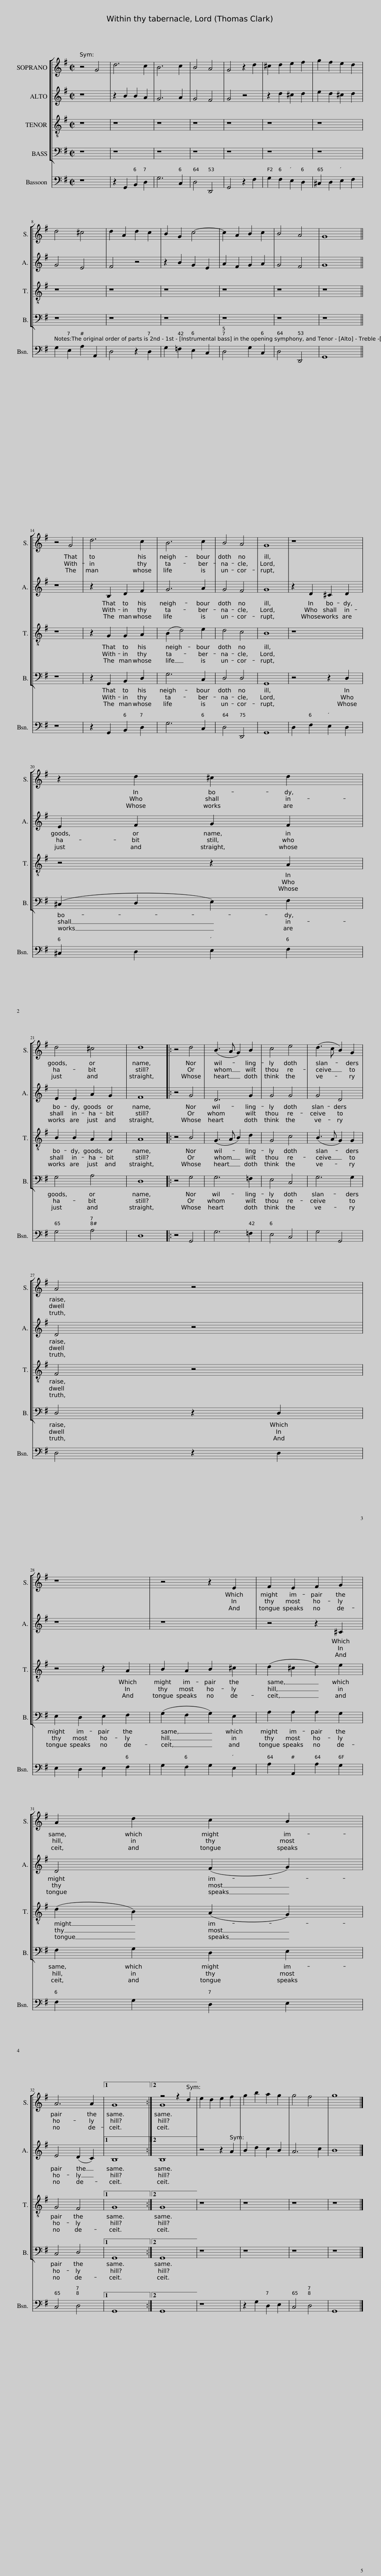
X:1
%%score [ ( 1 2 ) 3 4 5 ] 6
L:1/8
M:2/2
I:linebreak $
K:G
V:1 treble
V:2 treble
V:3 treble
V:4 treble-8 transpose=-12
V:5 bass
V:6 bass
V:1
 z4 G4 | d6 c2 | B6 c2 | B4 A4 | G4 z2 d2 | %5
 ^c2 d2 e2 f2 | g2 f2 e2 d2 |$ d4 ^c4 | d2 A2 d2 c2 | B2 G2 c4- | %10
 c2 A2 B2 c2 | B4 A4 | G8 ||$ z4 G4 | d6 c2 | %15
 B6 c2 | B4 A4 | G8 | z8 |$ z2 d2 ^c2 d2 |$ %20
 d4 ^c4 | d8 |: z4 d4 | (B3 A G2) B2 | c4 e4 | %25
 (d3 c B2) G2 |$ A4 z4 |$ z8 | z4 z2 E2 | F2 E2 F2 G2 |$ %30
 A2 d2 c2 B2 |$ A6 A2 |1 G8 :|2 z4 z2 d2 || e2 d2 e2 f2 | %35
 g2 b2 a2 g2 | g4 f4 | g8 |] %38
V:2
 x8 | x8 | x8 | x8 | x8 | %5
 x8 | x8 |$ x8 | x8 | x8 | %10
 x8 | x8 | x8 ||$ x8 | x8 | %15
 x8 | x8 | x8 | x8 |$ x8 |$ %20
 x8 | x8 |: x8 | x8 | x8 | %25
 x8 |$ x8 |$ x8 | x8 | x8 |$ %30
 x8 |$ x8 |1 x8 :|2 G8 || x8 | %35
 x8 | x8 | x8 |] %38
V:3
 z8 | z2 B2 B2 A2 | G6 A2 | G4 F4 | G4 z4 | %5
 z2 d2 ^c2 d2 | e2 d2 ^c2 d2 |$ G4 E4 | F4 z4 | z2 B2 G2 E2 | %10
 A2 F2 G2 A2 | G4 F4 | G8 ||$ z8 | z2 B,2 D2 F2 | %15
 G6 A2 | G4 F4 | G8 | z2 D2 ^C2 D2 |$ E2 F2 G2 F2 |$ %20
 E2 E2 A2 G2 | F8 |: z4 G4 | D6 G2 | G4 G4 | %25
 G4 D4 |$ D4 z4 |$ z8 | z8 | z4 z2 ^C2 |$ %30
 D4 (F2 G2) |$ E4 (D2 C2) |1 B,8 :|2 B,8 || z4 z2 A2 | %35
 B2 d2 c2 B2 | A6 c2 | B8 |] %38
V:4
 z8 | z8 | z8 | z8 | z8 | %5
 z8 | z8 |$ z8 | z8 | z8 | %10
 z8 | z8 | z8 ||$ z8 | z2 G2 G2 A2 | %15
 (B2 d4) e2 | d4 c4 | B8 | z8 |$ z4 z2 A2 |$ %20
 B2 B2 A2 A2 | A8 |: z4 B4 | (G3 A B2) d2 | G4 c4 | %25
 (B3 A G2) G2 |$ F4 z4 |$ z4 z2 A2 | B2 A2 B2 ^c2 | (d2 ^c2 d2) e2 |$ %30
 (d2 B2) (A2 G2) |$ G4 F4 |1 G8 :|2 G8 || z8 | %35
 z8 | z8 | z8 |] %38
V:5
 z8 | z8 | z8 | z8 | z8 | %5
 z8 | z8 |$ z8 | z8 | z8 | %10
 z8 | z8 | z8 ||$ z8 | z2 G,,2 B,,2 D,2 | %15
 G,6 C,2 | D,4 D,4 | G,,8 | z4 z2 D,2 |$ (^C,2 D,2 E,2) F,2 |$ %20
 G,4 A,4 | D,8 |: z4 G,4 | G,6 =F,2 | E,4 C,4 | %25
 G,6 G,2 |$ D,4 z2 D,2 |$ E,2 D,2 E,2 F,2 | (G,2 F,2 G,2) E,2 | A,2 A,2 A,2 G,2 |$ %30
 F,2 G,2 D,2 E,2 |$ C,4 D,4 |1 G,,8 :|2 G,,8 || z8 | %35
 z8 | z8 | z8 |] %38
V:6
 z8 | z2 G,,2 B,,2 D,2 | G,6 C,2 | D,4 D,,4 | G,,4 z2 F,2 | %5
 G,2 F,2 E,2 D,2 | ^C,2 D,2 E,2 F,2 |$ G,2 E,2 A,2 A,,2 | D,4 z2 D,2 | G,2 =F,2 E,2 C,2 | %10
 D,4 G,2 C,2 | D,4 D,,4 | G,,8 ||$ z8 | z2 G,,2 B,,2 D,2 | %15
 G,6 C,2 | D,4 D,,4 | G,,8 | D,2 F,2 E,2 D,2 |$ ^C,2 D,2 E,2 F,2 |$ %20
 G,4 A,4 | D,8 |: z4 G,,4 | G,6 =F,2 | E,4 C,4 | %25
 G,4 G,,4 |$ D,4 z2 D,2 |$ E,2 D,2 E,2 F,2 | G,2 F,2 G,2 E,2 | A,2 A,,2 A,2 G,2 |$ %30
 F,2 G,2 D,2 E,2 |$ C,4 D,4 |1 G,,8 :|2 G,,8 || z8 | %35
 z2 G,2 D,2 E,2 | C,4 D,4 | G,,8 |] %38
